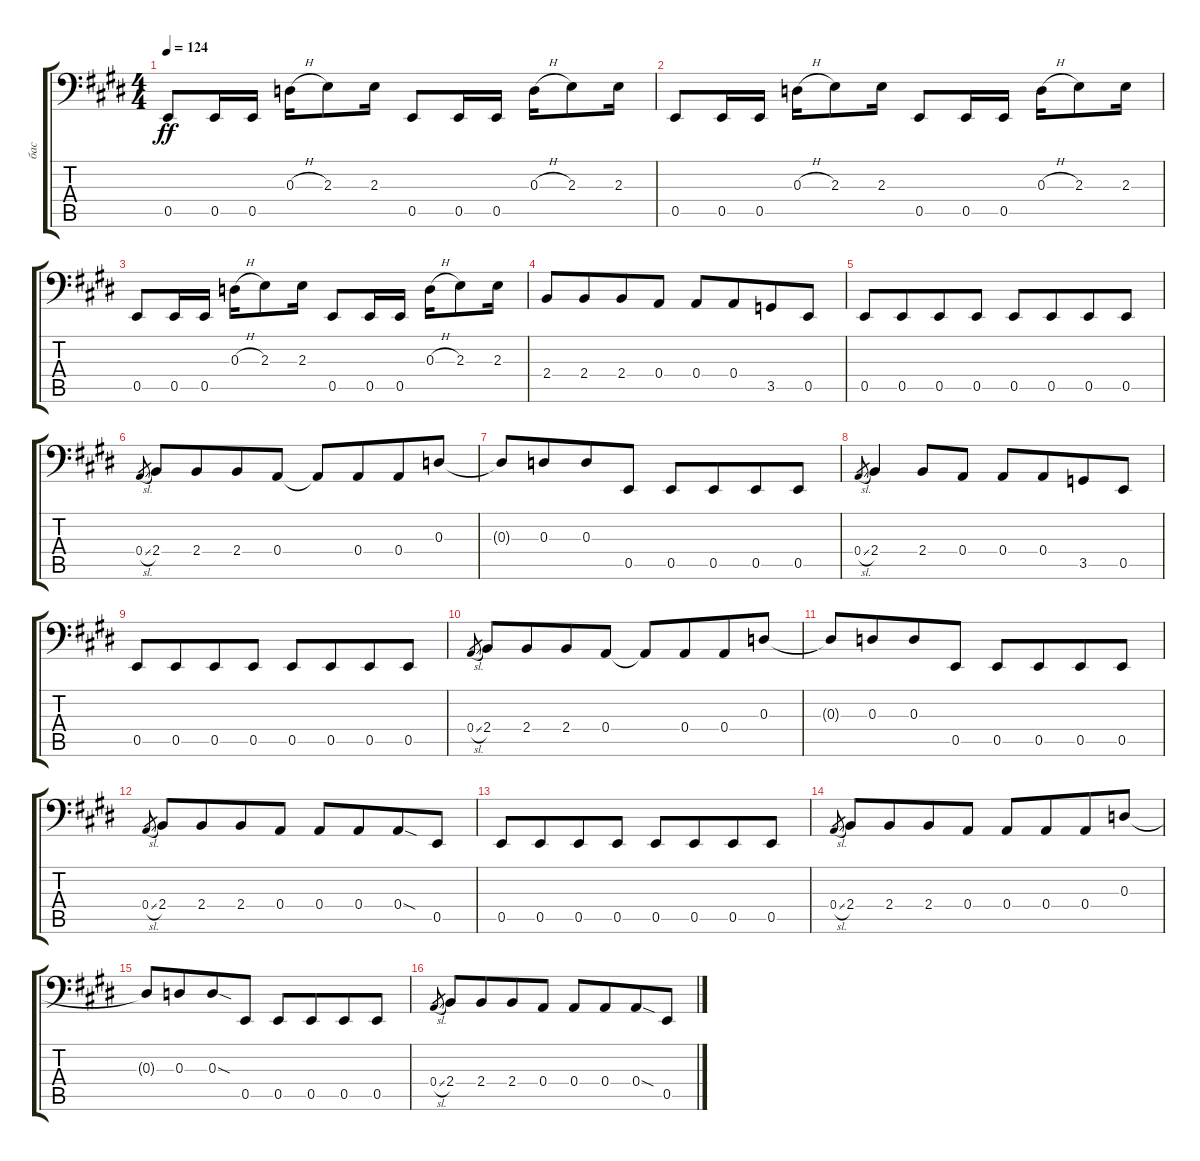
\track ("бас" "бас") {instrument electricbassfinger}
\staff {score tabs}
\tuning (C3 G2 D2 A1 E1 B0) {hide}
\ts (4 4)
\tempo 124
\clef f4
\ks e
0.5.8{dy ff} 0.5.16 0.5.16 0.3{h}.16 2.3.8 2.3.16 0.5.8 0.5.16 0.5.16 0.3{h}.16 2.3.8 2.3.16 |
0.5.8 0.5.16 0.5.16 0.3{h}.16 2.3.8 2.3.16 0.5.8 0.5.16 0.5.16 0.3{h}.16 2.3.8 2.3.16 |
0.5.8 0.5.16 0.5.16 0.3{h}.16 2.3.8 2.3.16 0.5.8 0.5.16 0.5.16 0.3{h}.16 2.3.8 2.3.16 |
2.4.8 2.4.8{beam merge} 2.4.8 0.4.8 0.4.8 0.4.8{beam merge} 3.5.8 0.5.8 |
0.5.8 0.5.8{beam merge} 0.5.8 0.5.8 0.5.8 0.5.8{beam merge} 0.5.8 0.5.8 |
0.4{sl}.8{gr} 2.4.8 2.4.8{beam merge} 2.4.8 0.4.8 0.4{t}.8 0.4.8{beam merge} 0.4.8 0.3.8 |
0.3{t}.8 0.3.8{beam merge} 0.3.8 0.5.8 0.5.8 0.5.8{beam merge} 0.5.8 0.5.8 |
0.4{sl}.8{gr} 2.4.4 2.4.8 0.4.8 0.4.8 0.4.8{beam merge} 3.5.8 0.5.8 |
0.5.8 0.5.8{beam merge} 0.5.8 0.5.8 0.5.8 0.5.8{beam merge} 0.5.8 0.5.8 |
0.4{sl}.8{gr} 2.4.8 2.4.8{beam merge} 2.4.8 0.4.8 0.4{t}.8 0.4.8{beam merge} 0.4.8 0.3.8 |
0.3{t}.8 0.3.8{beam merge} 0.3.8 0.5.8 0.5.8 0.5.8{beam merge} 0.5.8 0.5.8 |
0.4{sl}.8{gr} 2.4.8 2.4.8{beam merge} 2.4.8 0.4.8 0.4.8 0.4.8{beam merge} 0.4{sod}.8 0.5.8 |
0.5.8 0.5.8{beam merge} 0.5.8 0.5.8 0.5.8 0.5.8{beam merge} 0.5.8 0.5.8 |
0.4{sl}.8{gr} 2.4.8 2.4.8{beam merge} 2.4.8 0.4.8 0.4.8 0.4.8{beam merge} 0.4.8 0.3.8 |
0.3{t}.8 0.3.8{beam merge} 0.3{sod}.8 0.5.8 0.5.8 0.5.8{beam merge} 0.5.8 0.5.8 |
0.4{sl}.8{gr} 2.4.8 2.4.8{beam merge} 2.4.8 0.4.8 0.4.8 0.4.8{beam merge} 0.4{sod}.8 0.5.8
